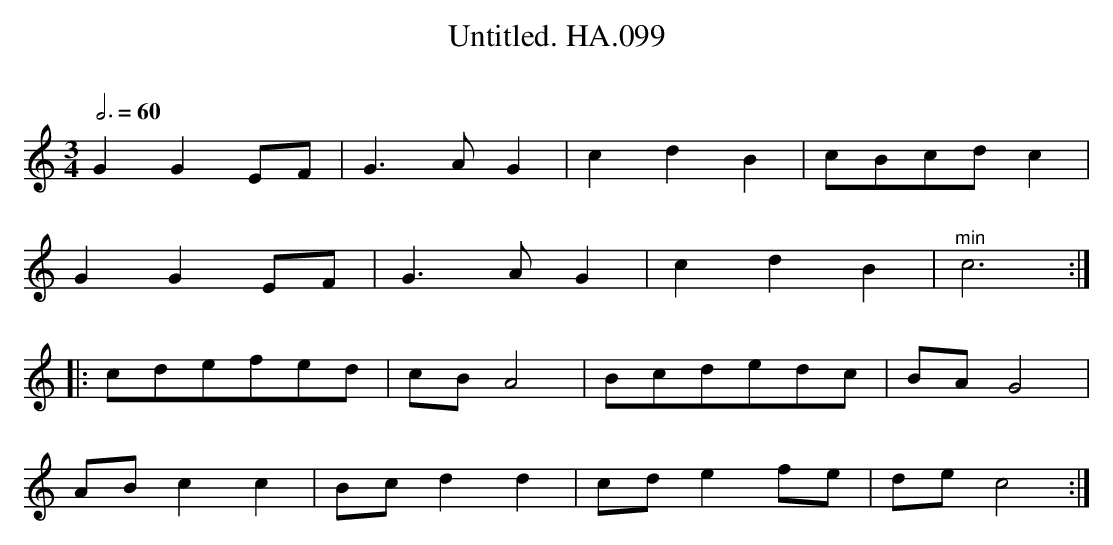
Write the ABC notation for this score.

X:1
T:Untitled. HA.099
M:3/4
L:1/4
Q:3/4=60
O:
K:C
GGE/F/|G>AG|cdB|c/B/c/d/c|
GGE/F/|G>AG|cdB|"^min"c3:|
|:c/d/e/f/e/d/|c/B/A2|B/c/d/e/d/c/|B/A/G2|
A/B/cc|B/c/dd|c/d/ef/e/|d/e/c2:|
